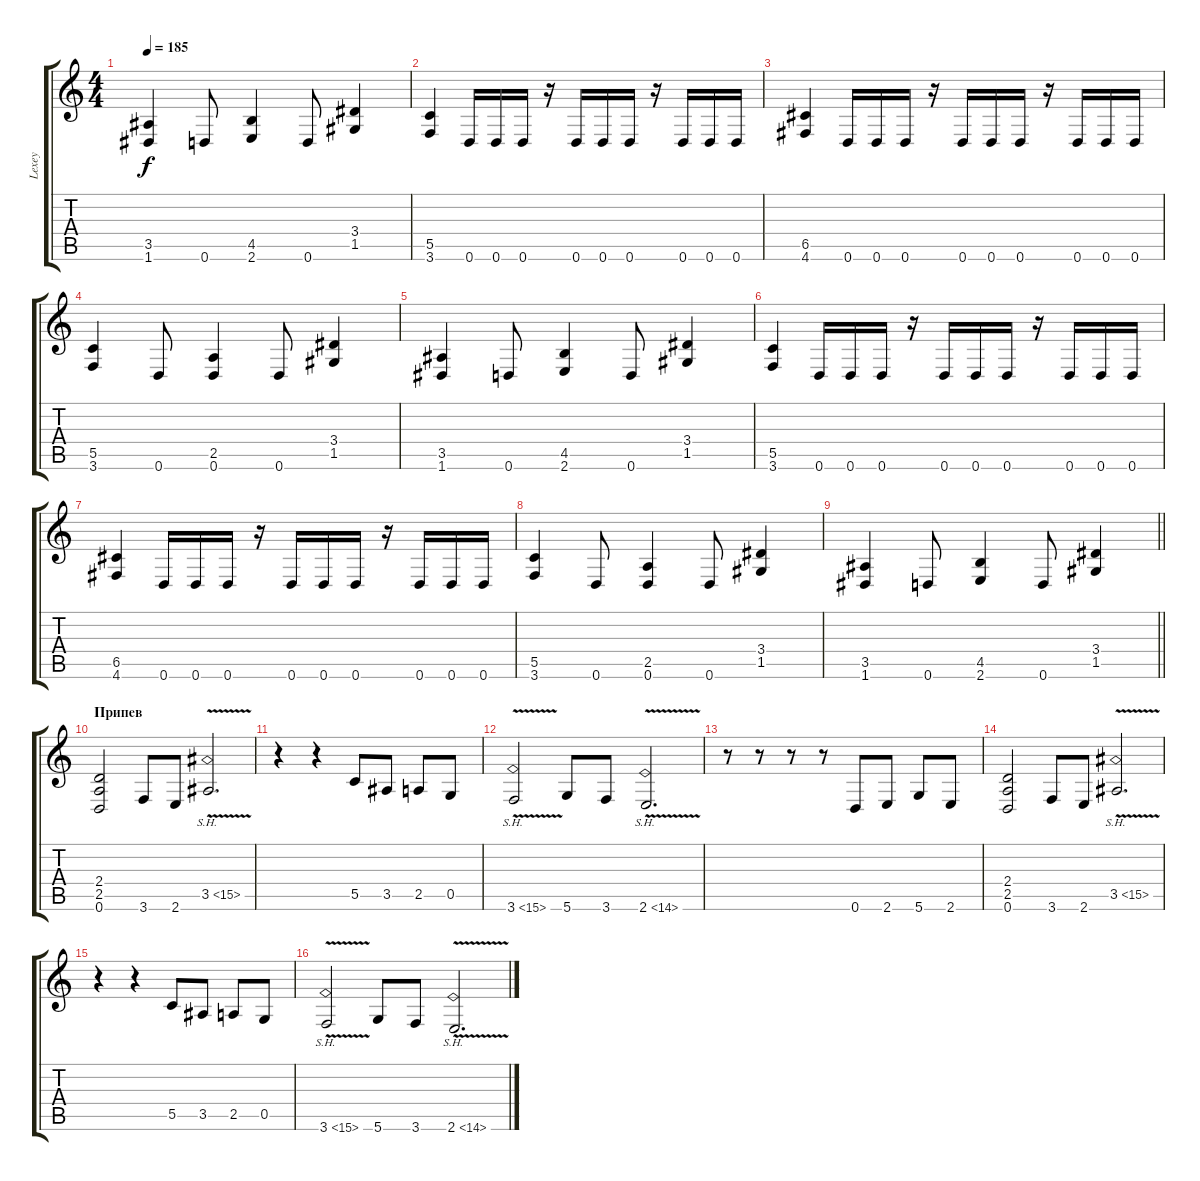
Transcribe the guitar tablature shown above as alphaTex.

\track ("Lexey" "Lexey") {instrument distortionguitar}
\staff {score tabs}
\tuning (D4 A3 F3 C3 G2 D2) {hide}
\ts (4 4)
\tempo 185
\clef g2
\ks c
(3.5 1.6).4{dy f} 0.6.8 (4.5 2.6).4 0.6.8 (3.4 1.5).4 |
(5.5 3.6).4 0.6.16 0.6.16 0.6.16 r.16 0.6.16 0.6.16 0.6.16 r.16 0.6.16 0.6.16 0.6.16 |
(6.5 4.6).4 0.6.16 0.6.16 0.6.16 r.16 0.6.16 0.6.16 0.6.16 r.16 0.6.16 0.6.16 0.6.16 |
(5.5 3.6).4 0.6.8 (2.5 0.6).4 0.6.8 (3.4 1.5).4 |
(3.5 1.6).4 0.6.8 (4.5 2.6).4 0.6.8 (3.4 1.5).4 |
(5.5 3.6).4 0.6.16 0.6.16 0.6.16 r.16 0.6.16 0.6.16 0.6.16 r.16 0.6.16 0.6.16 0.6.16 |
(6.5 4.6).4 0.6.16 0.6.16 0.6.16 r.16 0.6.16 0.6.16 0.6.16 r.16 0.6.16 0.6.16 0.6.16 |
(5.5 3.6).4 0.6.8 (2.5 0.6).4 0.6.8 (3.4 1.5).4 |
\barLineRight lightlight
(3.5 1.6).4 0.6.8 (4.5 2.6).4 0.6.8 (3.4 1.5).4 |
\section ("" "Припев")
(2.4 2.5 0.6).2 3.6.8 2.6.8 3.5{sh 12 v}.2{d} |
r.4 r.4 5.5.8 3.5.8 2.5.8 0.5.8 |
3.6{sh 12 v}.2 5.6.8 3.6.8 2.6{sh 12 v}.2{d} |
r.8 r.8 r.8 r.8 0.6.8 2.6.8 5.6.8 2.6.8 |
(2.4 2.5 0.6).2 3.6.8 2.6.8 3.5{sh 12 v}.2{d} |
r.4 r.4 5.5.8 3.5.8 2.5.8 0.5.8 |
3.6{sh 12 v}.2 5.6.8 3.6.8 2.6{sh 12 v}.2{d}
